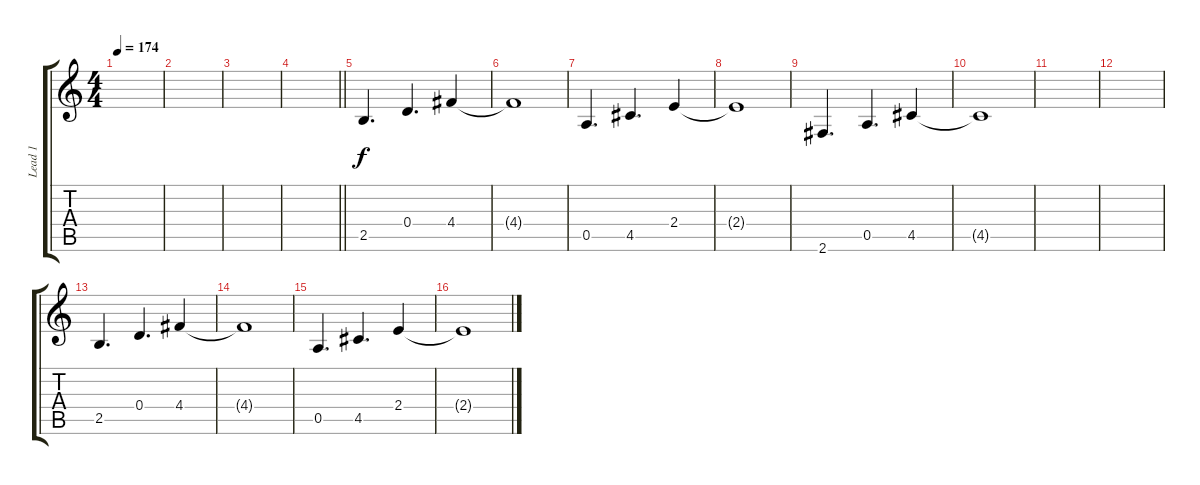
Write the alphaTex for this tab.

\track ("Lead 1" "Lead 1") {instrument distortionguitar}
\staff {score tabs}
\tuning (E4 B3 G3 D3 A2 E2) {hide}
\ts (4 4)
\tempo 174
\clef g2
\ks c
|
|
|
\barLineRight lightlight
|
2.5.4{d} 0.4.4{d} 4.4.4 |
4.4{t}.1 |
0.5.4{d} 4.5.4{d} 2.4.4 |
2.4{t}.1 |
2.6.4{d} 0.5.4{d} 4.5.4 |
4.5{t}.1 |
|
|
2.5.4{d} 0.4.4{d} 4.4.4 |
4.4{t}.1 |
0.5.4{d} 4.5.4{d} 2.4.4 |
2.4{t}.1
